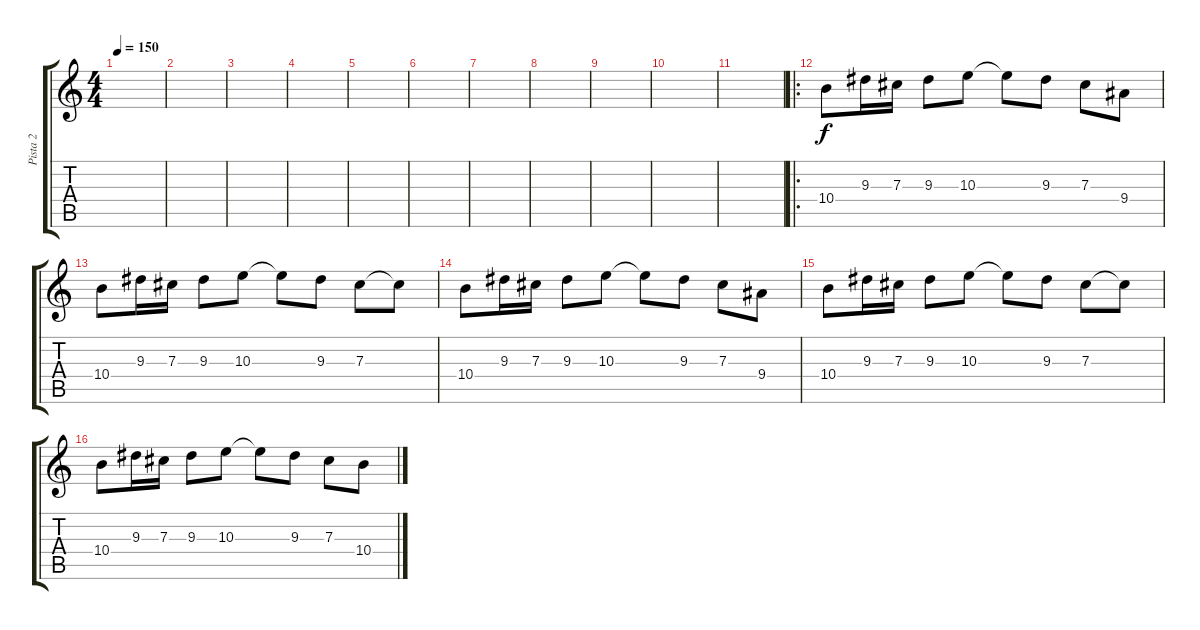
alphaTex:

\track ("Pista 2" "Pista 2") {instrument distortionguitar}
\staff {score tabs}
\tuning (Eb4 Bb3 Gb3 Db3 Ab2 Eb2) {hide}
\ts (4 4)
\tempo 150
\clef g2
\ks c
|
|
|
|
|
|
|
|
|
|
|
\ro
10.4.8 9.3.16 7.3.16 9.3.8 10.3.8 10.3{t}.8 9.3.8 7.3.8 9.4.8 |
10.4.8 9.3.16 7.3.16 9.3.8 10.3.8 10.3{t}.8 9.3.8 7.3.8 7.3{t}.8 |
10.4.8 9.3.16 7.3.16 9.3.8 10.3.8 10.3{t}.8 9.3.8 7.3.8 9.4.8 |
10.4.8 9.3.16 7.3.16 9.3.8 10.3.8 10.3{t}.8 9.3.8 7.3.8 7.3{t}.8 |
10.4.8 9.3.16 7.3.16 9.3.8 10.3.8 10.3{t}.8 9.3.8 7.3.8 10.4.8
